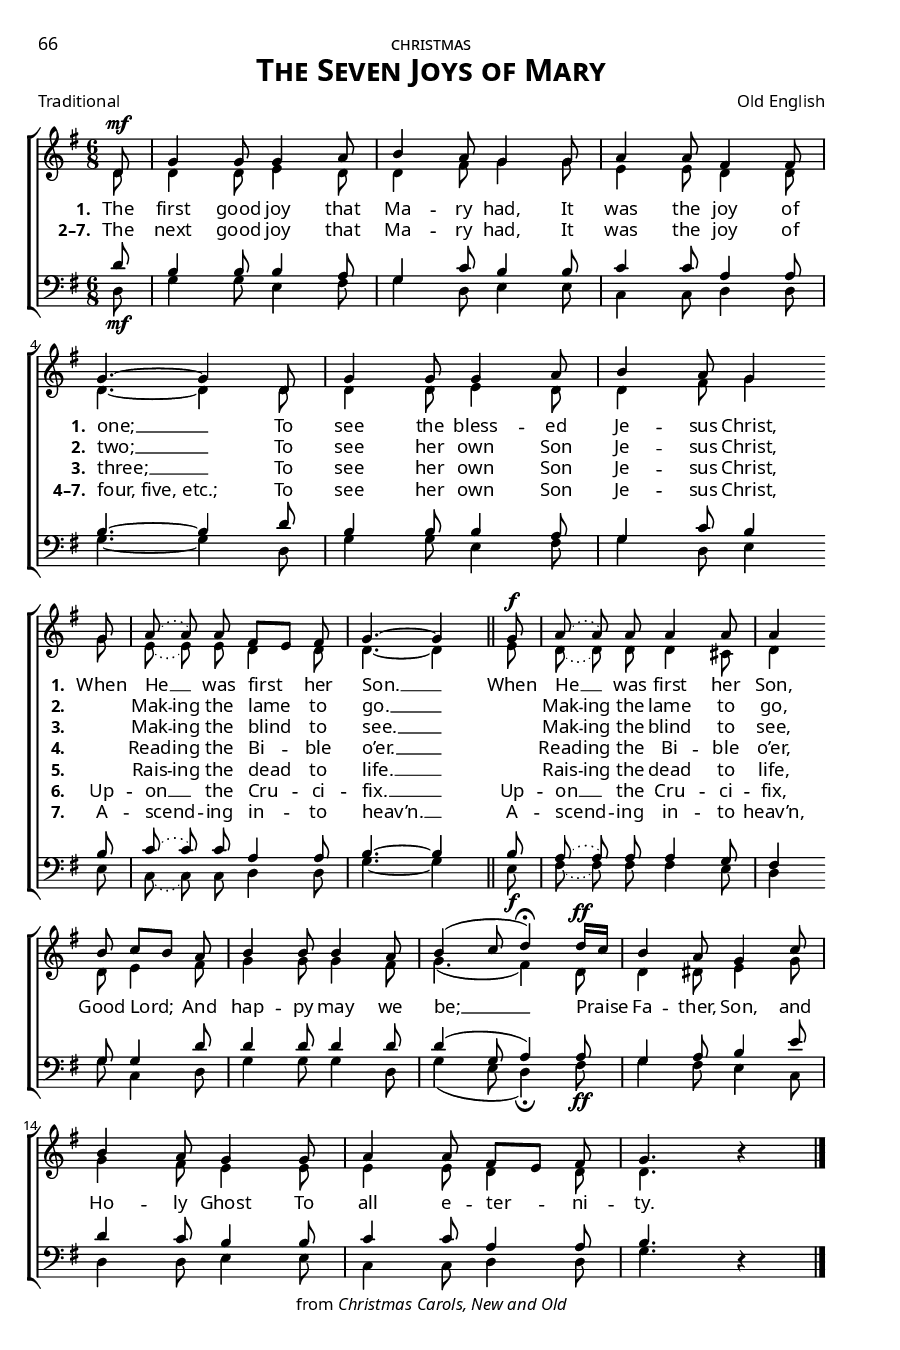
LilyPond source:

\version "2.14.2"
\include "../util.ly"
\header {
  title = \markup{\override #'(font-name . "Garamond Premier Pro Semibold"){ \abs-fontsize #15 \smallCapsOldStyle"The Seven Joys of Mary"}}
  poet = \markup\oldStyleNum"Traditional"
  %composer = \markup { \center-column { "Old English" \oldStyleNum"Arranged by Sir John Stainer (1840–1901)"}}
  composer = \markup\oldStyleNum"Old English"
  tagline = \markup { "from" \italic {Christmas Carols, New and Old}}
}
\paper {
  paper-height = 9\in
  paper-width = 6\in
  indent = 0\in
  %system-system-spacing = #'((basic-distance . 10) (padding . 0))
  system-system-spacing =
    #'((basic-distance . 0)
       (minimum-distance . 0)
       (padding . -20)
       (stretchability . 100))
  ragged-last-bottom = ##f
  ragged-bottom = ##f
  two-sided = ##t
  inner-margin = 0.5\in
  outer-margin = 0.25\in
  top-margin = 0.25\in
  bottom-margin = 0.25\in
  first-page-number = #066
  print-first-page-number = ##t
  headerLine = \markup{\override #'(font-name . "Garamond Premier Pro") \smallCapsOldStyle"christmas"}
  oddHeaderMarkup = \markup\fill-line{
     \override #'(font-name . "Garamond Premier Pro")\abs-fontsize #8.5
     \combine 
        \fill-line{"" \on-the-fly #print-page-number-check-first
        \oldStylePageNum""
        }
        \fill-line{\headerLine}
  }
  evenHeaderMarkup = \markup {
     \override #'(font-name . "Garamond Premier Pro")\abs-fontsize #8.5
     \combine
        \on-the-fly #print-page-number-check-first
        \oldStylePageNum""
        \fill-line{\headerLine}
  }
}
#(set-global-staff-size 14.5) \paper{ #(define fonts (make-pango-font-tree "GoudyOlSt BT" "Garamond Premier Pro" "Garamond Premier Pro" (/ 14.5 20))) }
global = {
  \key g \major
  \time 6/8
  \autoBeamOff
  \override DynamicLineSpanner #'staff-padding = #0.0
  \override DynamicLineSpanner #'Y-extent = #'(0 . 0)
}

sopMusic = \relative c' {
  \partial 8 d8^\mf |
  g4 g8 g4 a8 |
  b4 a8 g4 g8 |
  a4 a8 fis4 fis8 | \break
  
  g4.~ g4 d8 |
  g4 g8 g4 a8 |
  b4 a8 g4 | \bar""\break g8 |
  
  \slurDotted a8( a) a8 fis8[ e] fis |
  g4.~ g4 \bar "||"
  g8^\f |
  a8( a) a8 a4 a8 |
  a4 | \bar""\break
  
  \slurSolid
  b8 c[ b] a |
  b4 b8 b4 a8 |
  b4( c8 d4\fermata) d16[^\ff c] |
  
  b4 a8 g4 c8 |
  b4 a8 g4 g8 |
  a4 a8 fis8[ e] fis |
  \partial 8*5 g4. b4\rest \bar "|."
}
sopWords = \lyricmode {
  
}

altoMusic = \relative c' {
  d8 |
  d4 d8 e4 d8 |
  d4 fis8 g4 g8 |
  e4 e8 d4 d8 |
  
  d4.~ d4 d8 |
  d4 d8 e4 d8 |
  d4 fis8 g4 g8 |
  
  \slurDotted
  e8( e) e8 d4 d8 |
  d4.~ d4 |
  e8 |
  d8( d) d8 d4 cis8 |
  d4 |
  
  \slurSolid
  d8 e4 fis8 |
  g4 g8 g4 fis8 |
  g4.( fis4) d8 |
  
  d4 dis8 e4 g8 |
  g4 fis8 e4 e8 |
  e4 e8 d4 d8 |
  d4. s4 \bar "|."
}
altoWords = \lyricmode {
  \dropLyricsVII
  \set stanza = #"1. "
  The first good joy that Ma -- ry had, It was the joy of
  \set stanza = "1. "
  one; __
  To see the bless -- ed Je -- sus Christ,
  \set stanza = "1. "
  When He __ was first her Son. __
  When He __ was first her Son,
  
  Good Lord; And hap -- py may we be; __
  Praise Fa -- ther, Son, and Ho -- ly Ghost To all e -- ter -- ni -- ty.
}
altoWordsII = \lyricmode {
  \dropLyricsVII
  \set stanza = #"2–7. "
  The next good joy that Ma -- ry had, It was the joy of
  \set stanza = "2. "
  two; __
  To see her own Son Je -- sus Christ,
  \set stanza = "2. "
  \set ignoreMelismata = ##t
  "" Mak -- ing the lame _ to go. __ _
  "" Mak -- ing the lame to go,
}
altoWordsIII = \lyricmode {
  \dropLyricsVII
  \repeat unfold 13 { \skip 1}
  \set stanza = "3. "
  three; __ To see her own Son Je -- sus Christ,
  \set stanza = "3. "
  \set ignoreMelismata = ##t
  "" Mak -- ing the blind _ to see. __ _
  "" Mak -- ing the blind to see,
}
altoWordsIV = \lyricmode {
  \dropLyricsVII
  \repeat unfold 13 { \skip 1}
  \set stanza = "4–7. " "four, five, etc.;" To see her own Son Je -- sus Christ,
  \set stanza = "4. "
  \set ignoreMelismata = ##t
  "" Read -- ing the Bi -- _ ble o’er. __ _
  "" Read -- ing the Bi -- ble o’er,
}
altoWordsV = \lyricmode {
  \dropLyricsVII
  \repeat unfold 22 { \skip 1}
  \set stanza = "5. "
  \set ignoreMelismata = ##t
  "" Rais -- ing the dead _ to life. __ _
  "" Rais -- ing the dead to life,
}
altoWordsVI = \lyricmode {
  \dropLyricsVII
  \repeat unfold 22 { \skip 1}
  \set stanza = "6. "
  Up -- on __ the Cru -- ci -- fix. __
  Up -- on __ the Cru -- ci -- fix,
}
altoWordsVII = \lyricmode {
  \dropLyricsVII
  \repeat unfold 22 { \skip 1}
  \set stanza = "7. "
  A -- scend -- ing in -- to heav’n. __
  A -- scend -- ing in -- to heav’n,
}
tenorMusic = \relative c' {
  d8_\mf |
  b4 b8 b4 a8 |
  g4 c8 b4 b8 |
  c4 c8 a4 a8 |
  
  b4.~ b4 d8 |
  b4 b8 b4 a8 |
  g4 c8 b4 b8 |
  
  \slurDotted
  c8( c) c8 a4 a8 |
  b4.~ b4 |
  b8_\f |
  a8( a) a8 a4 g8 |
  fis4 |
  
  \slurSolid
  g8 g4 d'8 |
  d4 d8 d4 d8 |
  d4( g,8 a4) a8_\ff |
  
  g4 a8 b4 e8 |
  d4 c8 b4 b8 |
  c4 c8 a4 a8 |
  b4. s4 \bar "|."
}
tenorWords = \lyricmode {

}

bassMusic = \relative c {
  d8 |
  g4 g8 e4 fis8 |
  g4 d8 e4 e8 |
  c4 c8 d4 d8 |
  
  g4.~ g4 d8 |
  g4 g8 e4 fis8 |
  g4 d8 e4 e8 |
  
  \slurDotted
  c8( c) c8 d4 d8 |
  g4.~ g4 |
  e8 |
  fis8( fis) fis8 fis4 e8 |
  d4 |
  
  \slurSolid
  g8 c,4 d8 |
  g4 g8 g4 d8 |
  g4( e8 d4\fermata) fis8 |
  
  g4 fis8 e4 c8 |
  d4 d8 e4 e8 |
  c4 c8 d4 d8 |
  g4. d4\rest \bar "|."
}
bassWords = \lyricmode {

}

\score {
  <<
   \new ChoirStaff <<
%    \new Lyrics = sopranos \with { \override VerticalAxisGroup #'nonstaff-relatedstaff-spacing = #'((basic-distance . 1)) }
    \new Staff = women <<
      \new Voice = "sopranos" { \voiceOne << \global \sopMusic >> }
      \new Voice = "altos" { \voiceTwo << \global \altoMusic >> }
    >>
    \new Lyrics \with { alignAboveContext = #"women" \override VerticalAxisGroup #'nonstaff-relatedstaff-spacing = #'((basic-distance . 1))} \lyricsto "sopranos" \sopWords
    \new Lyrics = "altosVII"  \with { alignBelowContext = #"women" \override VerticalAxisGroup #'nonstaff-relatedstaff-spacing = #'((basic-distance . 1))} \lyricsto "sopranos" \altoWordsVII
    \new Lyrics = "altosVI"  \with { alignBelowContext = #"women" \override VerticalAxisGroup #'nonstaff-relatedstaff-spacing = #'((basic-distance . 1))} \lyricsto "sopranos" \altoWordsVI
    \new Lyrics = "altosV"  \with { alignBelowContext = #"women" \override VerticalAxisGroup #'nonstaff-relatedstaff-spacing = #'((basic-distance . 1))} \lyricsto "sopranos" \altoWordsV
    \new Lyrics = "altosIV"  \with { alignBelowContext = #"women" \override VerticalAxisGroup #'nonstaff-relatedstaff-spacing = #'((basic-distance . 1))} \lyricsto "sopranos" \altoWordsIV
    \new Lyrics = "altosIII"  \with { alignBelowContext = #"women" \override VerticalAxisGroup #'nonstaff-relatedstaff-spacing = #'((basic-distance . 1))} \lyricsto "sopranos" \altoWordsIII
    \new Lyrics = "altosII"  \with { alignBelowContext = #"women" \override VerticalAxisGroup #'nonstaff-relatedstaff-spacing = #'((basic-distance . 1))} \lyricsto "sopranos" \altoWordsII
    \new Lyrics = "altos"  \with { alignBelowContext = #"women" \override VerticalAxisGroup #'nonstaff-relatedstaff-spacing = #'((basic-distance . 1))} \lyricsto "sopranos" \altoWords
   \new Staff = men <<
      \clef bass
      \new Voice = "tenors" { \voiceOne << \global \tenorMusic >> }
      \new Voice = "basses" { \voiceTwo << \global \bassMusic >> }
    >>
    \new Lyrics \with { alignAboveContext = #"men" \override VerticalAxisGroup #'nonstaff-relatedstaff-spacing = #'((basic-distance . 1)) } \lyricsto "tenors" \tenorWords
    \new Lyrics \with { alignBelowContext = #"men" \override VerticalAxisGroup #'nonstaff-relatedstaff-spacing = #'((basic-distance . 1)) } \lyricsto "basses" \bassWords
  >>
%    \new PianoStaff << \new Staff { \new Voice { \pianoRH } } \new Staff { \clef "bass" \pianoLH } >>
  >>
  \layout {
    \context {
      \Score
      %\override SpacingSpanner #'base-shortest-duration = #(ly:make-moment 1 8)
      %\override SpacingSpanner #'common-shortest-duration = #(ly:make-moment 1 4)
    }
    \context {
      % Remove all empty staves
      % \Staff \RemoveEmptyStaves \override VerticalAxisGroup #'remove-first = ##t
    }
  }
}
